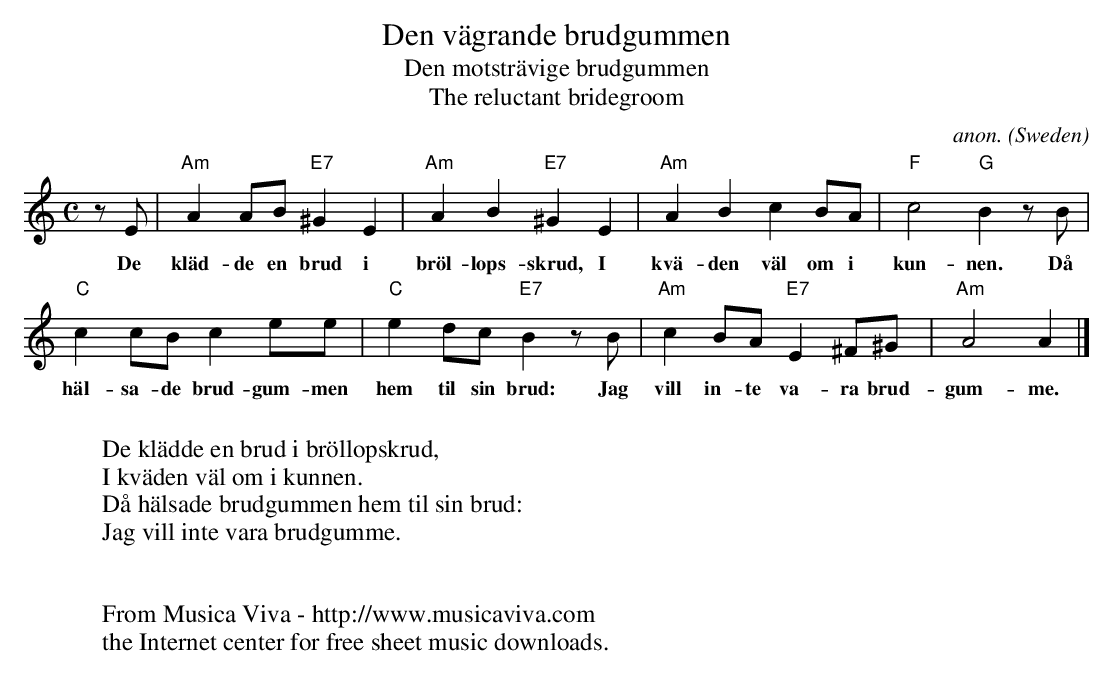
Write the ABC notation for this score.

X:1
T:Den v\"agrande brudgummen
T:Den motstr\"avige brudgummen
T:The reluctant bridegroom
C:anon.
O:Sweden
M:C
L:1/8
K:Am
zE|"Am"A2AB"E7"^G2E2|"Am"A2B2"E7"^G2E2|"Am"A2B2c2BA|"F"c4"G"B2zB|
w:De kl\"ad-de en brud i br\"ol-lops-skrud, I kv\"a-den v\"al om i kun-nen. D\aa
"C"c2cBc2ee|"C"e2dc"E7"B2 z B|"Am"c2BA"E7"E2^F^G|"Am"A4A2|]
w:h\"al-sa-de brud-gum-men hem til sin brud: Jag vill in-te va-ra brud-gum-me.
W:
W:De kl\"adde en brud i br\"ollopskrud,
W:  I kv\"aden v\"al om i kunnen.
W:D\aa h\"alsade brudgummen hem til sin brud:
W:Jag vill inte vara brudgumme.
W:
W:
W:  From Musica Viva - http://www.musicaviva.com
W:  the Internet center for free sheet music downloads.
